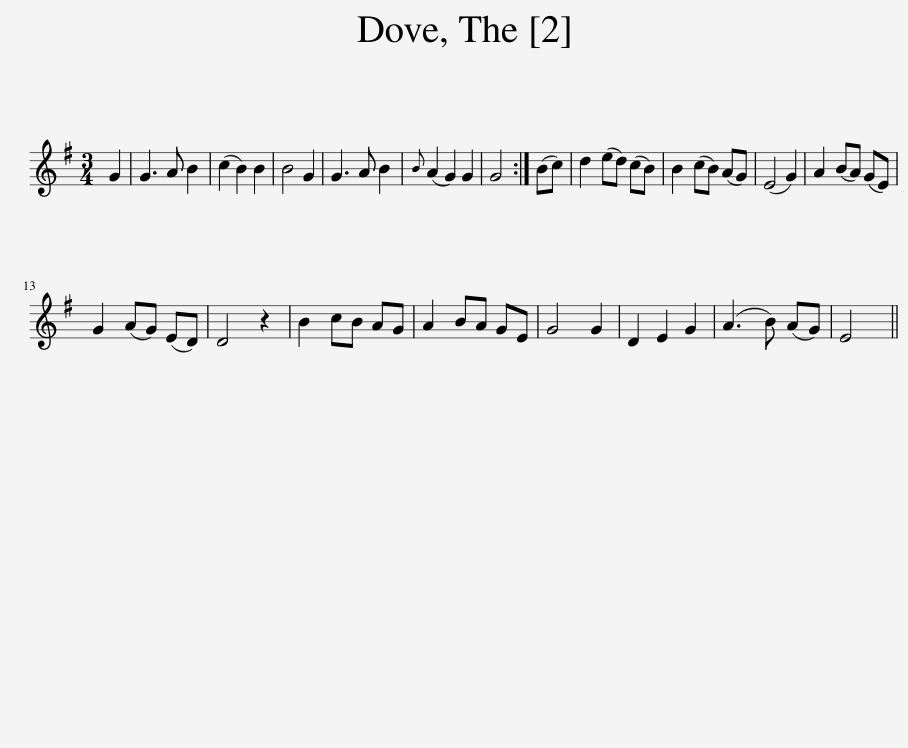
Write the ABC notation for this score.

X:1
L:1/8
M:3/4
I:linebreak $
K:G
V:1 treble
V:1
 G2 | G3 A B2 | (c2 B2) B2 | B4 G2 | G3 A B2 | %5
{B} (A2 G2) G2 | G4 :| (Bc) | d2 (ed) (cB) | B2 (cB) (AG) | %10
 (E4 G2) | A2 (BA) (GE) |$ G2 (AG) (ED) | D4 z2 | B2 cB AG | %15
 A2 BA GE | G4 G2 | D2 E2 G2 | (A3 B) (AG) | E4 || %20
